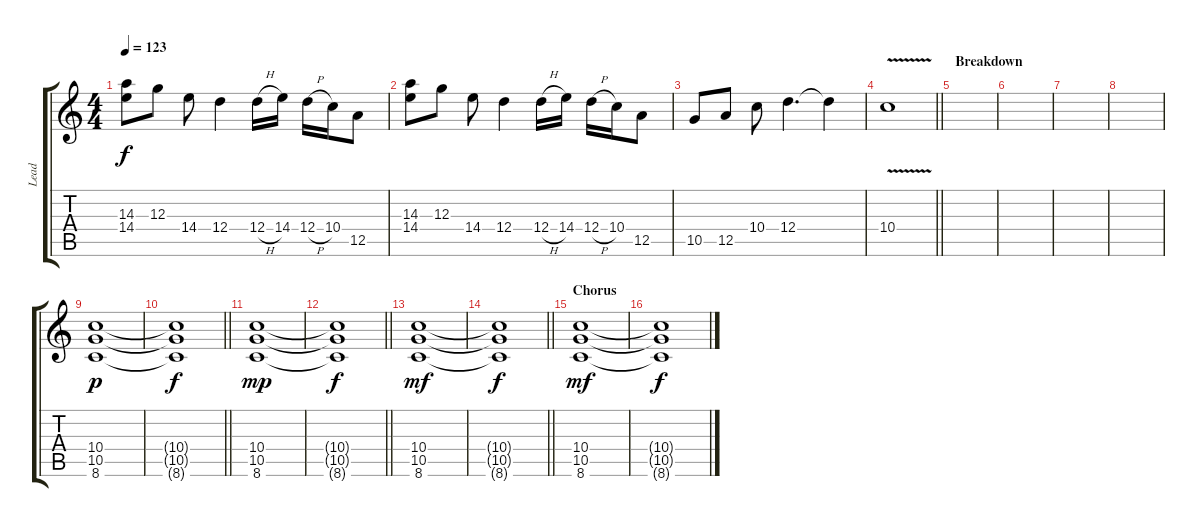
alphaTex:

\track ("Lead" "Lead") {instrument overdrivenguitar}
\staff {score tabs}
\tuning (E4 B3 G3 D3 A2 E2) {hide}
\ts (4 4)
\tempo 123
\clef g2
\ks c
(14.3 14.4).8{dy f} 12.3.8 14.4.8 12.4.4 12.4{h}.16 14.4.16 12.4{h}.16 10.4.16 12.5.8 |
(14.3 14.4).8 12.3.8 14.4.8 12.4.4 12.4{h}.16 14.4.16 12.4{h}.16 10.4.16 12.5.8 |
10.5.8 12.5.8 10.4.8 12.4.4{d} 12.4{t}.4 |
\barLineRight lightlight
10.4{v}.1 |
\section ("" "Breakdown")
|
|
|
|
(10.4 10.5 8.6).1{dy p} |
\barLineRight lightlight
(10.4{t} 10.5{t} 8.6{t}).1{dy f} |
(10.4 10.5 8.6).1{dy mp} |
\barLineRight lightlight
(10.4{t} 10.5{t} 8.6{t}).1{dy f} |
(10.4 10.5 8.6).1{dy mf} |
\barLineRight lightlight
(10.4{t} 10.5{t} 8.6{t}).1{dy f} |
\section ("" "Chorus")
(10.4 10.5 8.6).1{dy mf} |
(10.4{t} 10.5{t} 8.6{t}).1{dy f}
